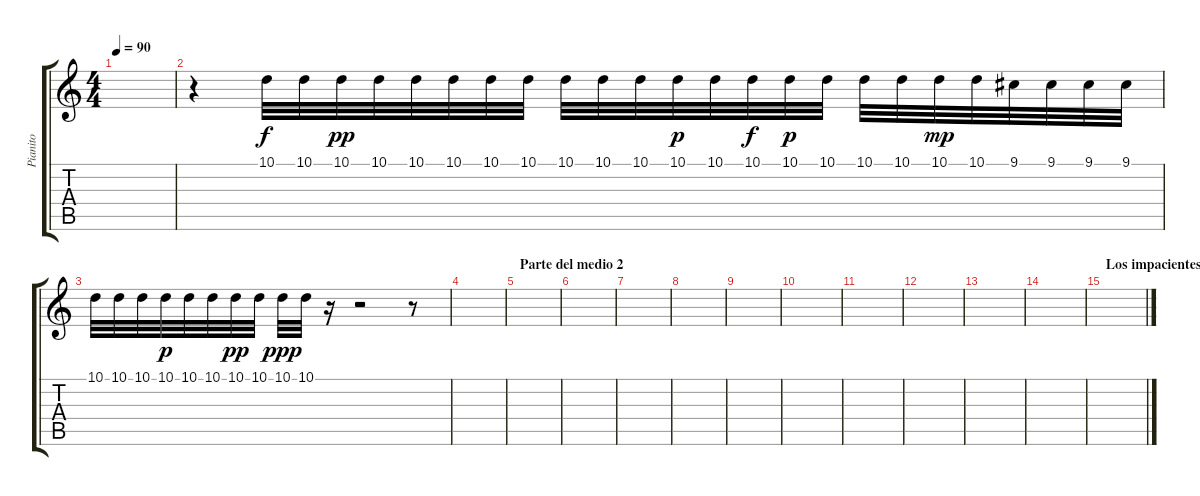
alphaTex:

\track ("Pianito" "Pianito") {instrument honkytonkpiano}
\staff {score tabs}
\tuning (E4 B3 G3 D3 A2 E2) {hide}
\ts (4 4)
\tempo 90
\clef g2
\ks c
|
r.4 10.1.32 10.1.32 10.1.32{dy pp} 10.1.32 10.1.32 10.1.32 10.1.32 10.1.32 10.1.32 10.1.32 10.1.32 10.1.32{dy p} 10.1.32 10.1.32{dy f} 10.1.32{dy p} 10.1.32 10.1.32 10.1.32 10.1.32{dy mp} 10.1.32 9.1.32 9.1.32 9.1.32 9.1.32 |
10.1.32 10.1.32 10.1.32 10.1.32{dy p} 10.1.32 10.1.32 10.1.32{dy pp} 10.1.32 10.1.32{dy ppp} 10.1.32 r.16 r.2 r.8 |
|
\section ("" "Parte del medio 2")
|
|
|
|
|
|
|
|
|
|
\section ("" "Los impacientes....")
